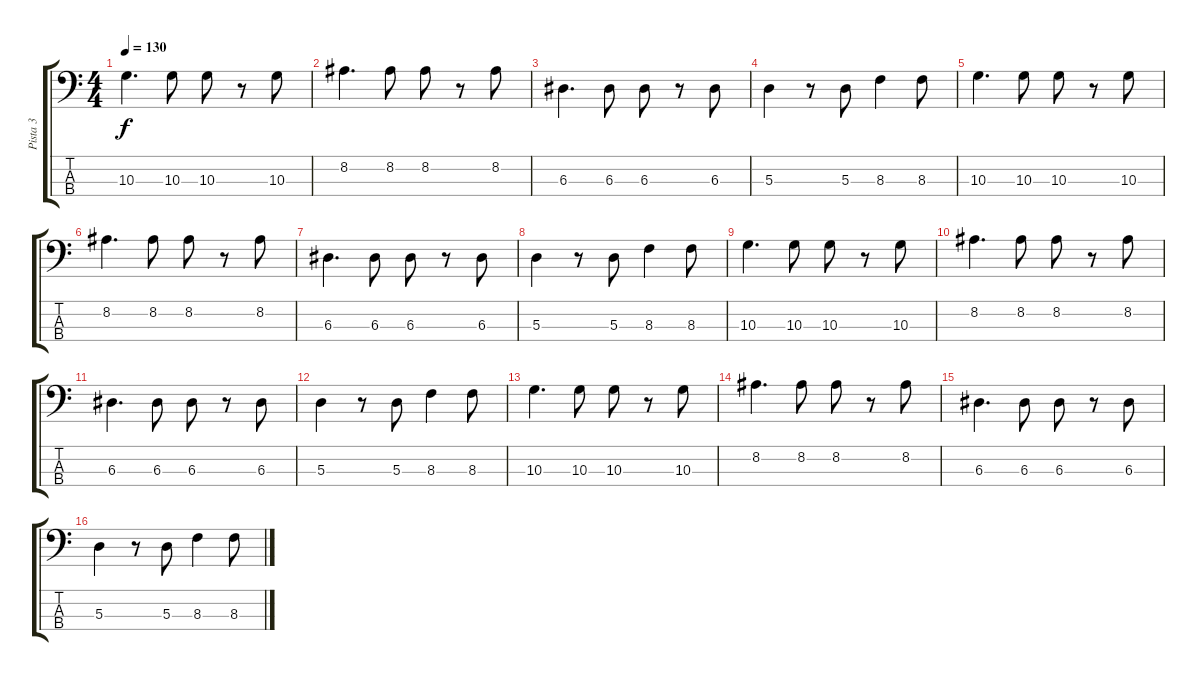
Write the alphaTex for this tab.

\track ("Pista 3" "Pista 3") {instrument electricbassfinger}
\staff {score tabs}
\tuning (G2 D2 A1 E1) {hide}
\ts (4 4)
\tempo 130
\clef f4
\ks c
10.3.4{d dy f} 10.3.8 10.3.8 r.8 10.3.8 |
8.2.4{d} 8.2.8 8.2.8 r.8 8.2.8 |
6.3.4{d} 6.3.8 6.3.8 r.8 6.3.8 |
5.3.4 r.8 5.3.8 8.3.4 8.3.8 |
10.3.4{d} 10.3.8 10.3.8 r.8 10.3.8 |
8.2.4{d} 8.2.8 8.2.8 r.8 8.2.8 |
6.3.4{d} 6.3.8 6.3.8 r.8 6.3.8 |
5.3.4 r.8 5.3.8 8.3.4 8.3.8 |
10.3.4{d} 10.3.8 10.3.8 r.8 10.3.8 |
8.2.4{d} 8.2.8 8.2.8 r.8 8.2.8 |
6.3.4{d} 6.3.8 6.3.8 r.8 6.3.8 |
5.3.4 r.8 5.3.8 8.3.4 8.3.8 |
10.3.4{d} 10.3.8 10.3.8 r.8 10.3.8 |
8.2.4{d} 8.2.8 8.2.8 r.8 8.2.8 |
6.3.4{d} 6.3.8 6.3.8 r.8 6.3.8 |
5.3.4 r.8 5.3.8 8.3.4 8.3.8
